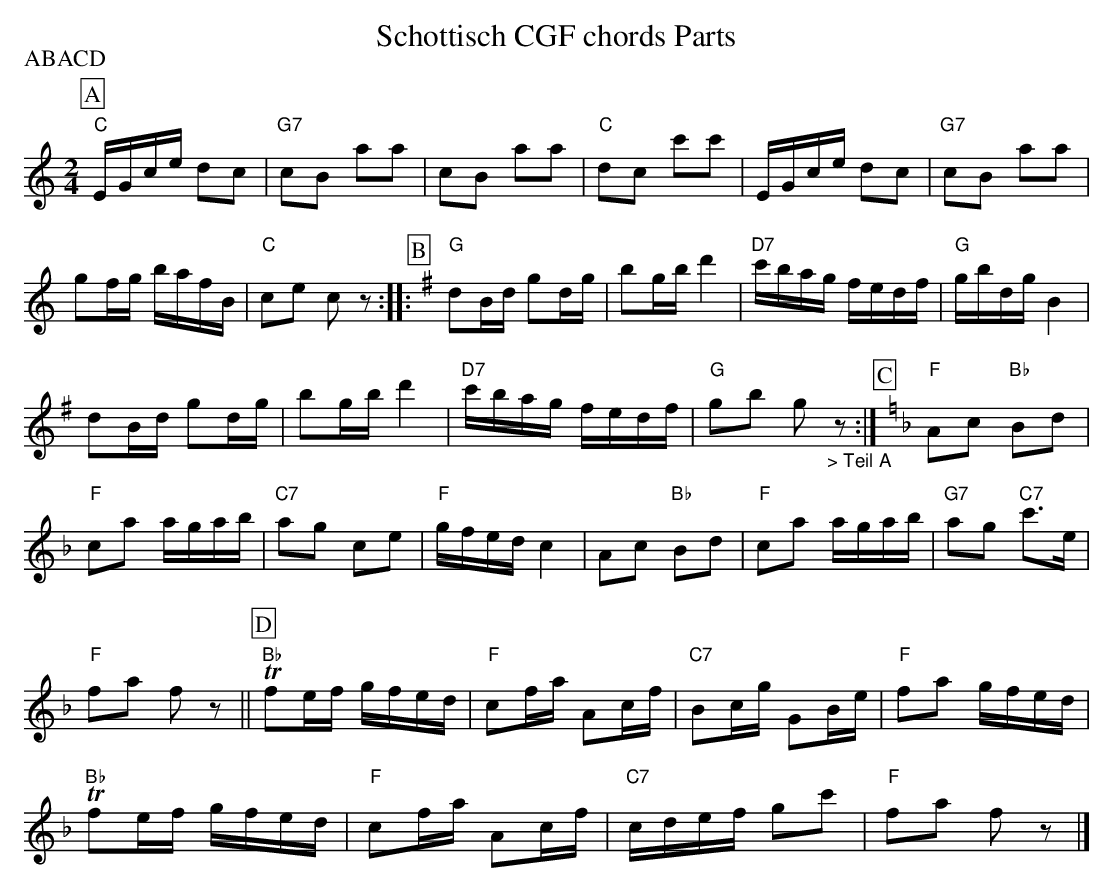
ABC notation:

X:1
T: Schottisch CGF chords Parts
P:ABACD
M:2/4
L:1/16
K:C %%MIDI gchordon
[P:A] "C"EGce d2c2 | "G7"c2B2 a2a2 | c2B2 a2a2 | "C"d2c2 c'2c'2 | EGce d2c2 | "G7"c2B2 a2a2 |
g2fg bafB | "C"c2e2 c2z2 :: [P:B] [K:G] "G"d2Bd g2dg | b2gb d'4 | "D7"c'bag fedf | "G"gbdg B4 |
d2Bd g2dg | b2gb d'4 | "D7"c'bag fedf | "G"g2b2 g2"_> Teil A"z2 :| [P:C] [K:F] "F"A2c2 "Bb"B2d2 |
"F"c2a2 agab | "C7"a2g2 c2e2 | "F"gfed  c4 | A2c2 "Bb"B2d2 | "F"c2a2 agab | "G7"a2g2 "C7"c'3e |
"F"f2a2 f2z2 || [P:D] "Bb"Tf2ef gfed | "F"c2fa A2cf | "C7"B2cg G2Be | "F"f2a2 gfed |
"Bb"Tf2ef gfed | "F"c2fa A2cf | "C7"cdef g2c'2 | "F"f2a2 f2z2 |]
